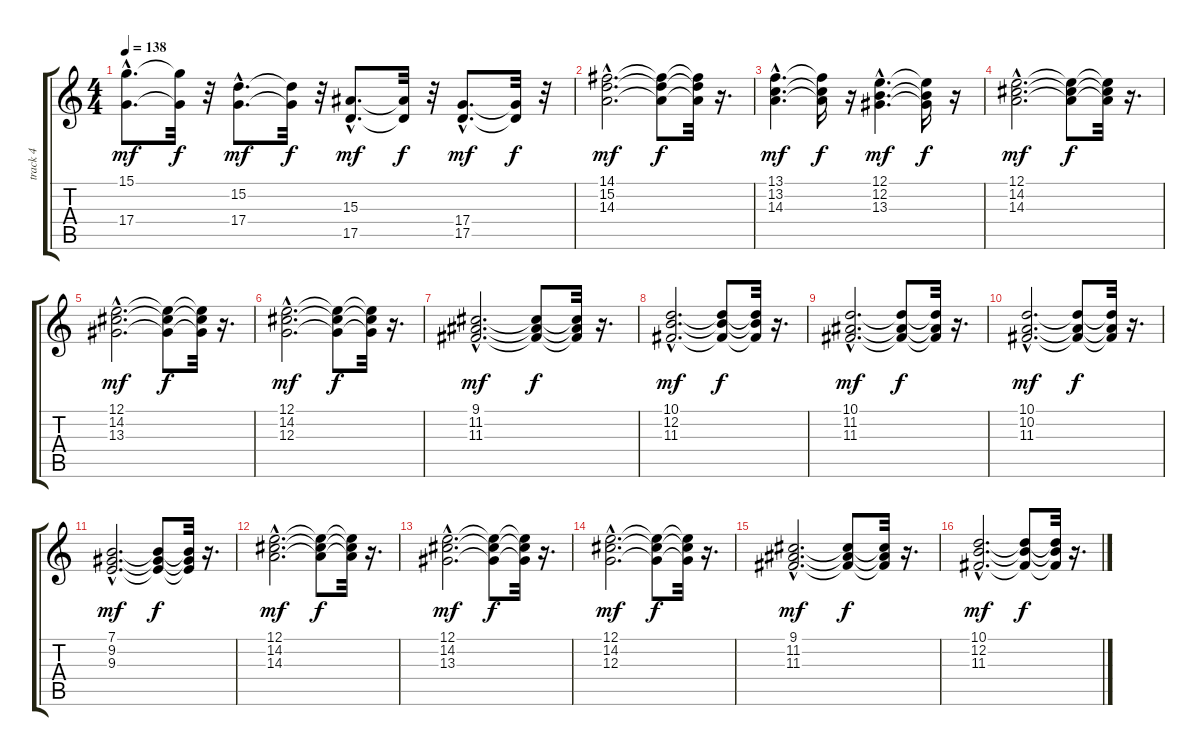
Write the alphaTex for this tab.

\track ("track 4 " "track 4 ") {instrument electricgrandpiano}
\staff {score tabs}
\tuning (E4 B3 G3 D3 A2 E2) {hide}
\ts (4 4)
\tempo 138
\clef g2
\ks c
(15.1{hac} 17.4{hac}).8{d dy mf} (15.1{t} 17.4{t}).32{dy f} r.32 (15.2{hac} 17.4{hac}).8{d dy mf} (15.2{t} 17.4{t}).32{dy f} r.32 (15.3{hac} 17.5{hac}).8{d dy mf} (15.3{t} 17.5{t}).32{dy f} r.32 (17.4{hac} 17.5{hac}).8{d dy mf} (17.4{t} 17.5{t}).32{dy f} r.32 |
(14.1{hac} 15.2{hac} 14.3{hac}).2{d dy mf} (14.1{t} 15.2{t} 14.3{t}).8{dy f} (14.1{t} 15.2{t} 14.3{t}).32 r.16{d} |
(13.1{hac} 13.2{hac} 14.3{hac}).4{d dy mf} (13.1{t} 13.2{t} 14.3{t}).16{dy f} r.16 (12.1{hac} 12.2{hac} 13.3{hac}).4{d dy mf} (12.1{t} 12.2{t} 13.3{t}).16{dy f} r.16 |
(12.1{hac} 14.2{hac} 14.3{hac}).2{d dy mf} (12.1{t} 14.2{t} 14.3{t}).8{dy f} (12.1{t} 14.2{t} 14.3{t}).32 r.16{d} |
(12.1{hac} 14.2{hac} 13.3{hac}).2{d dy mf} (12.1{t} 14.2{t} 13.3{t}).8{dy f} (12.1{t} 14.2{t} 13.3{t}).32 r.16{d} |
(12.1{hac} 14.2{hac} 12.3{hac}).2{d dy mf} (12.1{t} 14.2{t} 12.3{t}).8{dy f} (12.1{t} 14.2{t} 12.3{t}).32 r.16{d} |
(9.1{hac} 11.2{hac} 11.3{hac}).2{d dy mf} (9.1{t} 11.2{t} 11.3{t}).8{dy f} (9.1{t} 11.2{t} 11.3{t}).32 r.16{d} |
(10.1{hac} 12.2{hac} 11.3{hac}).2{d dy mf} (10.1{t} 12.2{t} 11.3{t}).8{dy f} (10.1{t} 12.2{t} 11.3{t}).32 r.16{d} |
(10.1{hac} 11.2{hac} 11.3{hac}).2{d dy mf} (10.1{t} 11.2{t} 11.3{t}).8{dy f} (10.1{t} 11.2{t} 11.3{t}).32 r.16{d} |
(10.1{hac} 10.2{hac} 11.3{hac}).2{d dy mf} (10.1{t} 10.2{t} 11.3{t}).8{dy f} (10.1{t} 10.2{t} 11.3{t}).32 r.16{d} |
(7.1{hac} 9.2{hac} 9.3{hac}).2{d dy mf} (7.1{t} 9.2{t} 9.3{t}).8{dy f} (7.1{t} 9.2{t} 9.3{t}).32 r.16{d} |
(12.1{hac} 14.2{hac} 14.3{hac}).2{d dy mf} (12.1{t} 14.2{t} 14.3{t}).8{dy f} (12.1{t} 14.2{t} 14.3{t}).32 r.16{d} |
(12.1{hac} 14.2{hac} 13.3{hac}).2{d dy mf} (12.1{t} 14.2{t} 13.3{t}).8{dy f} (12.1{t} 14.2{t} 13.3{t}).32 r.16{d} |
(12.1{hac} 14.2{hac} 12.3{hac}).2{d dy mf} (12.1{t} 14.2{t} 12.3{t}).8{dy f} (12.1{t} 14.2{t} 12.3{t}).32 r.16{d} |
(9.1{hac} 11.2{hac} 11.3{hac}).2{d dy mf} (9.1{t} 11.2{t} 11.3{t}).8{dy f} (9.1{t} 11.2{t} 11.3{t}).32 r.16{d} |
(10.1{hac} 12.2{hac} 11.3{hac}).2{d dy mf} (10.1{t} 12.2{t} 11.3{t}).8{dy f} (10.1{t} 12.2{t} 11.3{t}).32 r.16{d}
